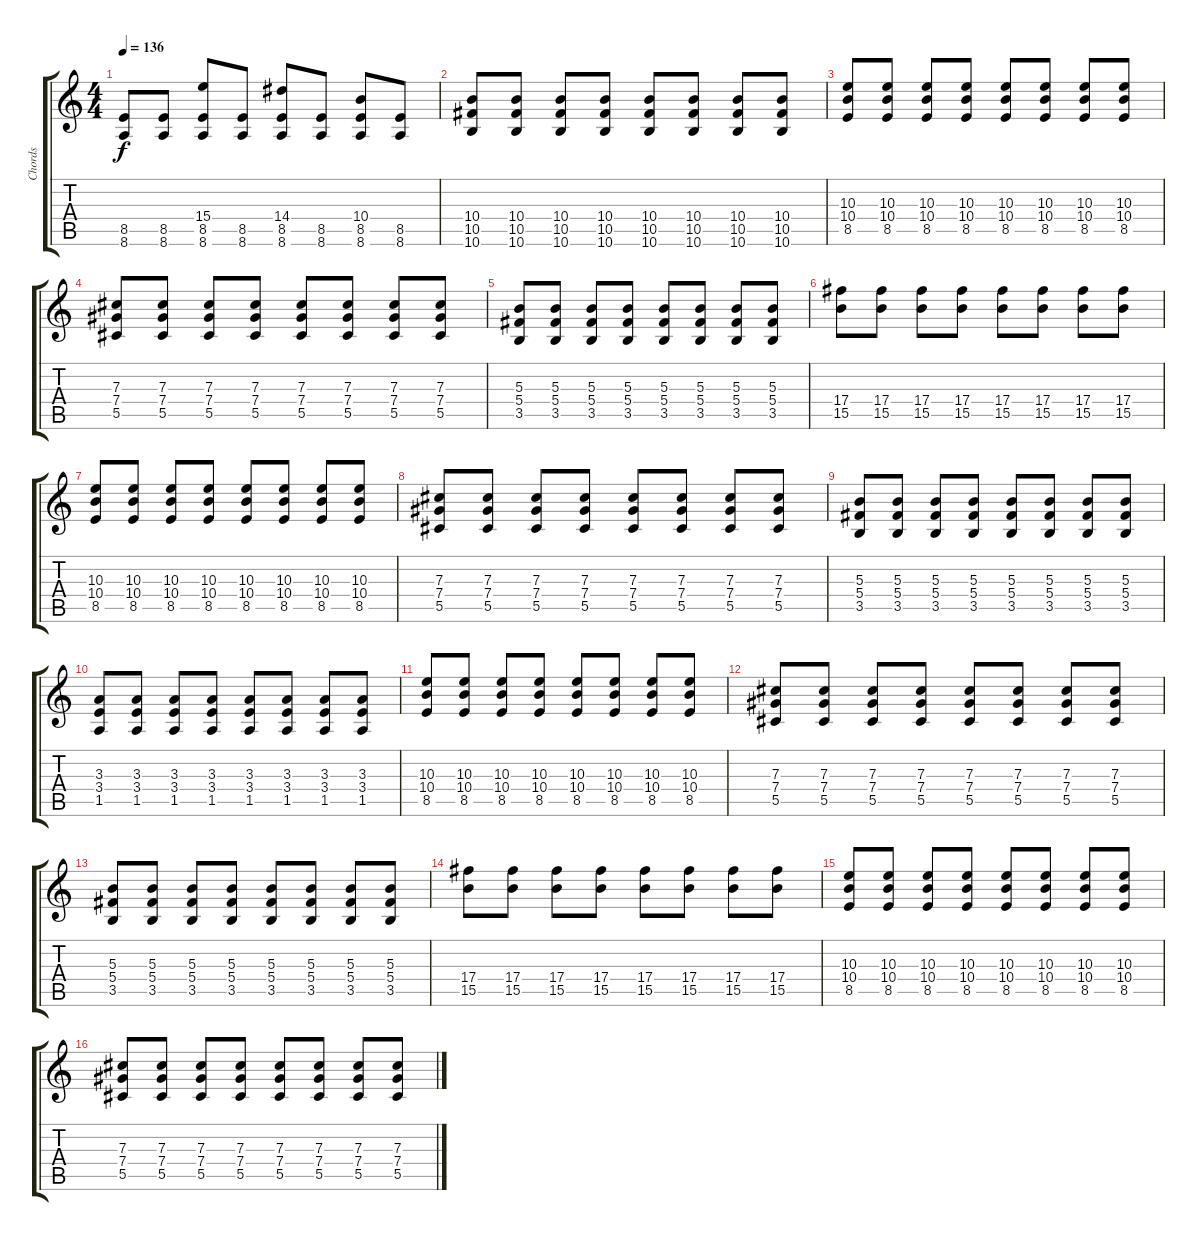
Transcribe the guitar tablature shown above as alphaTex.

\track ("Chords" "Chords") {instrument distortionguitar}
\staff {score tabs}
\tuning (Eb4 Bb3 Gb3 Db3 Ab2 Db2) {hide}
\ts (4 4)
\tempo 136
\clef g2
\ks c
(8.5 8.6).8{dy f volume 8} (8.5 8.6).8{volume 8} (15.4 8.5 8.6).8{volume 8} (8.5 8.6).8{volume 8} (14.4 8.5 8.6).8{volume 9} (8.5 8.6).8{volume 9} (10.4 8.5 8.6).8{volume 8} (8.5 8.6).8{volume 8} |
(10.4 10.5 10.6).8{volume 9} (10.4 10.5 10.6).8{volume 10} (10.4 10.5 10.6).8{volume 11} (10.4 10.5 10.6).8{volume 12} (10.4 10.5 10.6).8{volume 12} (10.4 10.5 10.6).8{volume 13} (10.4 10.5 10.6).8{volume 13} (10.4 10.5 10.6).8 |
(10.3 10.4 8.5).8 (10.3 10.4 8.5).8 (10.3 10.4 8.5).8 (10.3 10.4 8.5).8 (10.3 10.4 8.5).8 (10.3 10.4 8.5).8 (10.3 10.4 8.5).8 (10.3 10.4 8.5).8 |
(7.3 7.4 5.5).8 (7.3 7.4 5.5).8 (7.3 7.4 5.5).8 (7.3 7.4 5.5).8 (7.3 7.4 5.5).8 (7.3 7.4 5.5).8 (7.3 7.4 5.5).8 (7.3 7.4 5.5).8 |
(5.3 5.4 3.5).8 (5.3 5.4 3.5).8 (5.3 5.4 3.5).8 (5.3 5.4 3.5).8 (5.3 5.4 3.5).8 (5.3 5.4 3.5).8 (5.3 5.4 3.5).8 (5.3 5.4 3.5).8 |
(17.4 15.5).8 (17.4 15.5).8 (17.4 15.5).8 (17.4 15.5).8 (17.4 15.5).8 (17.4 15.5).8 (17.4 15.5).8 (17.4 15.5).8 |
(10.3 10.4 8.5).8 (10.3 10.4 8.5).8 (10.3 10.4 8.5).8 (10.3 10.4 8.5).8 (10.3 10.4 8.5).8 (10.3 10.4 8.5).8 (10.3 10.4 8.5).8 (10.3 10.4 8.5).8 |
(7.3 7.4 5.5).8 (7.3 7.4 5.5).8 (7.3 7.4 5.5).8 (7.3 7.4 5.5).8 (7.3 7.4 5.5).8 (7.3 7.4 5.5).8 (7.3 7.4 5.5).8 (7.3 7.4 5.5).8 |
(5.3 5.4 3.5).8 (5.3 5.4 3.5).8 (5.3 5.4 3.5).8 (5.3 5.4 3.5).8 (5.3 5.4 3.5).8 (5.3 5.4 3.5).8 (5.3 5.4 3.5).8 (5.3 5.4 3.5).8 |
(3.3 3.4 1.5).8 (3.3 3.4 1.5).8 (3.3 3.4 1.5).8 (3.3 3.4 1.5).8 (3.3 3.4 1.5).8 (3.3 3.4 1.5).8 (3.3 3.4 1.5).8 (3.3 3.4 1.5).8 |
(10.3 10.4 8.5).8 (10.3 10.4 8.5).8 (10.3 10.4 8.5).8 (10.3 10.4 8.5).8 (10.3 10.4 8.5).8 (10.3 10.4 8.5).8 (10.3 10.4 8.5).8 (10.3 10.4 8.5).8 |
(7.3 7.4 5.5).8 (7.3 7.4 5.5).8 (7.3 7.4 5.5).8 (7.3 7.4 5.5).8 (7.3 7.4 5.5).8 (7.3 7.4 5.5).8 (7.3 7.4 5.5).8 (7.3 7.4 5.5).8 |
(5.3 5.4 3.5).8 (5.3 5.4 3.5).8 (5.3 5.4 3.5).8 (5.3 5.4 3.5).8 (5.3 5.4 3.5).8 (5.3 5.4 3.5).8 (5.3 5.4 3.5).8 (5.3 5.4 3.5).8 |
(17.4 15.5).8 (17.4 15.5).8 (17.4 15.5).8 (17.4 15.5).8 (17.4 15.5).8 (17.4 15.5).8 (17.4 15.5).8 (17.4 15.5).8 |
(10.3 10.4 8.5).8 (10.3 10.4 8.5).8 (10.3 10.4 8.5).8 (10.3 10.4 8.5).8 (10.3 10.4 8.5).8 (10.3 10.4 8.5).8 (10.3 10.4 8.5).8 (10.3 10.4 8.5).8 |
(7.3 7.4 5.5).8 (7.3 7.4 5.5).8 (7.3 7.4 5.5).8 (7.3 7.4 5.5).8 (7.3 7.4 5.5).8 (7.3 7.4 5.5).8 (7.3 7.4 5.5).8 (7.3 7.4 5.5).8
